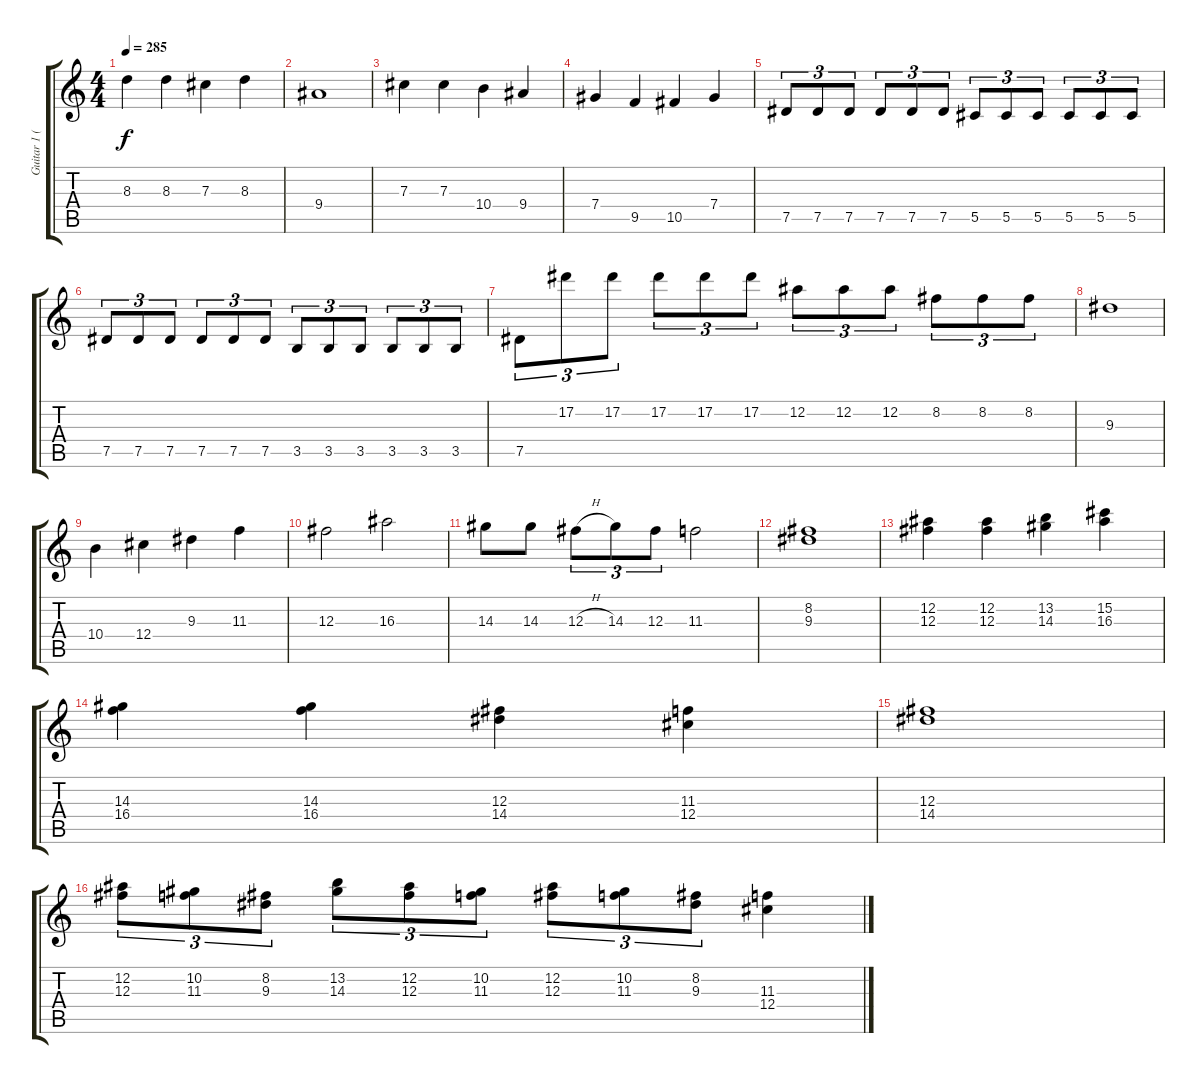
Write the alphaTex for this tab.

\track ("Guitar 1 (Alexi)" "Guitar 1 (") {instrument overdrivenguitar}
\staff {score tabs}
\tuning (Eb4 Bb3 Gb3 Db3 Ab2 Eb2) {hide}
\ts (4 4)
\tempo 285
\clef g2
\ks c
8.3.4{dy f} 8.3.4 7.3.4 8.3.4 |
9.4.1 |
7.3.4 7.3.4 10.4.4 9.4.4 |
7.4.4 9.5.4 10.5.4 7.4.4 |
7.5.8{tu (3 2)} 7.5.8{tu (3 2)} 7.5.8{tu (3 2)} 7.5.8{tu (3 2)} 7.5.8{tu (3 2)} 7.5.8{tu (3 2)} 5.5.8{tu (3 2)} 5.5.8{tu (3 2)} 5.5.8{tu (3 2)} 5.5.8{tu (3 2)} 5.5.8{tu (3 2)} 5.5.8{tu (3 2)} |
7.5.8{tu (3 2)} 7.5.8{tu (3 2)} 7.5.8{tu (3 2)} 7.5.8{tu (3 2)} 7.5.8{tu (3 2)} 7.5.8{tu (3 2)} 3.5.8{tu (3 2)} 3.5.8{tu (3 2)} 3.5.8{tu (3 2)} 3.5.8{tu (3 2)} 3.5.8{tu (3 2)} 3.5.8{tu (3 2)} |
7.5.8{tu (3 2)} 17.2.8{tu (3 2)} 17.2.8{tu (3 2)} 17.2.8{tu (3 2)} 17.2.8{tu (3 2)} 17.2.8{tu (3 2)} 12.2.8{tu (3 2)} 12.2.8{tu (3 2)} 12.2.8{tu (3 2)} 8.2.8{tu (3 2)} 8.2.8{tu (3 2)} 8.2.8{tu (3 2)} |
9.3.1 |
10.4.4 12.4.4 9.3.4 11.3.4 |
12.3.2 16.3.2 |
14.3.8 14.3.8 12.3{h}.8{tu (3 2)} 14.3.8{tu (3 2)} 12.3.8{tu (3 2)} 11.3.2 |
(8.2 9.3).1 |
(12.2 12.3).4 (12.2 12.3).4 (13.2 14.3).4 (15.2 16.3).4 |
(14.3 16.4).4 (14.3 16.4).4 (12.3 14.4).4 (11.3 12.4).4 |
(12.3 14.4).1 |
(12.2 12.3).8{tu (3 2)} (10.2 11.3).8{tu (3 2)} (8.2 9.3).8{tu (3 2)} (13.2 14.3).8{tu (3 2)} (12.2 12.3).8{tu (3 2)} (10.2 11.3).8{tu (3 2)} (12.2 12.3).8{tu (3 2)} (10.2 11.3).8{tu (3 2)} (8.2 9.3).8{tu (3 2)} (11.3 12.4).4
